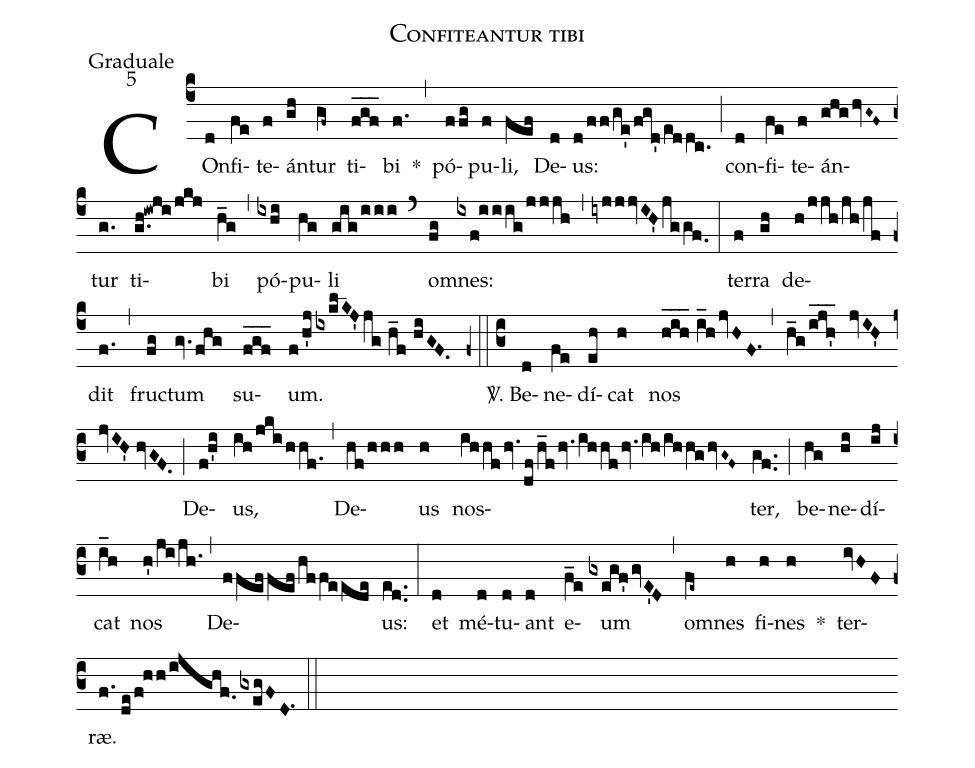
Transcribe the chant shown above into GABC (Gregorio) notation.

name: Confiteantur tibi;
office-part: Graduale;
mode: 5;
%%
(c4) COn(d)fi(fe)te(f)án(gh)tur(gf~) ti(f_g_f_)bi(f.) *(,) pó(ffg)pu(f)li,(fef) De(d)us:(d/ff/ge'/fgd'/eddc.) (;) con(d)fi(fe)te(f)án(ghghvG~F~)tur(g.) ti(g.h!iwji/jkj)bi(h_g) (,) pó(ixhi)pu(hg)li(gig/iii) (`) om(fg)nes:(ixf!iiig/jjjh) (,) (iyjjjvIH'jggf.0) (:)
ter(f)ra(gh) de(h/jjh/jh/jf)dit(f.) (,) fruc(fg)tum(gv.fhg) su(f_g_f_)um.(f/h'jixklKJ'jg//h_f//hiGF.) (z0::c3)
<sp>V/</sp>. Be(d)ne(fe)dí(eh)cat(h) nos(h_i_h_2//i_hjvHF.1) (,) (h_g/ijh'___ jvIH'jvIH'//hvGF.) (;) De(f!h'i)us,(ih/jki/hhf.) (,) De(hf/hhh)us(h) nos(ihhfhv.df/h_fhv.ihhfhv.ih/ihhghvG~F~)ter,(gf..) (;) be(hg)ne(hi)dí(ij)cat(i_h) nos(h'/ji/jh.) (,) De(ffeffef/hffeede)us:(ed..) (:)
et(d) mé(d)tu(d)ant(d) e(f_e)um(gxegf'gvE'D) (,) om(fe~)nes(h) fi(h)nes(h) *() ter(ivHF)ræ.(f.//de/f!hh/ijghf.0gxegFD.1) (::)
